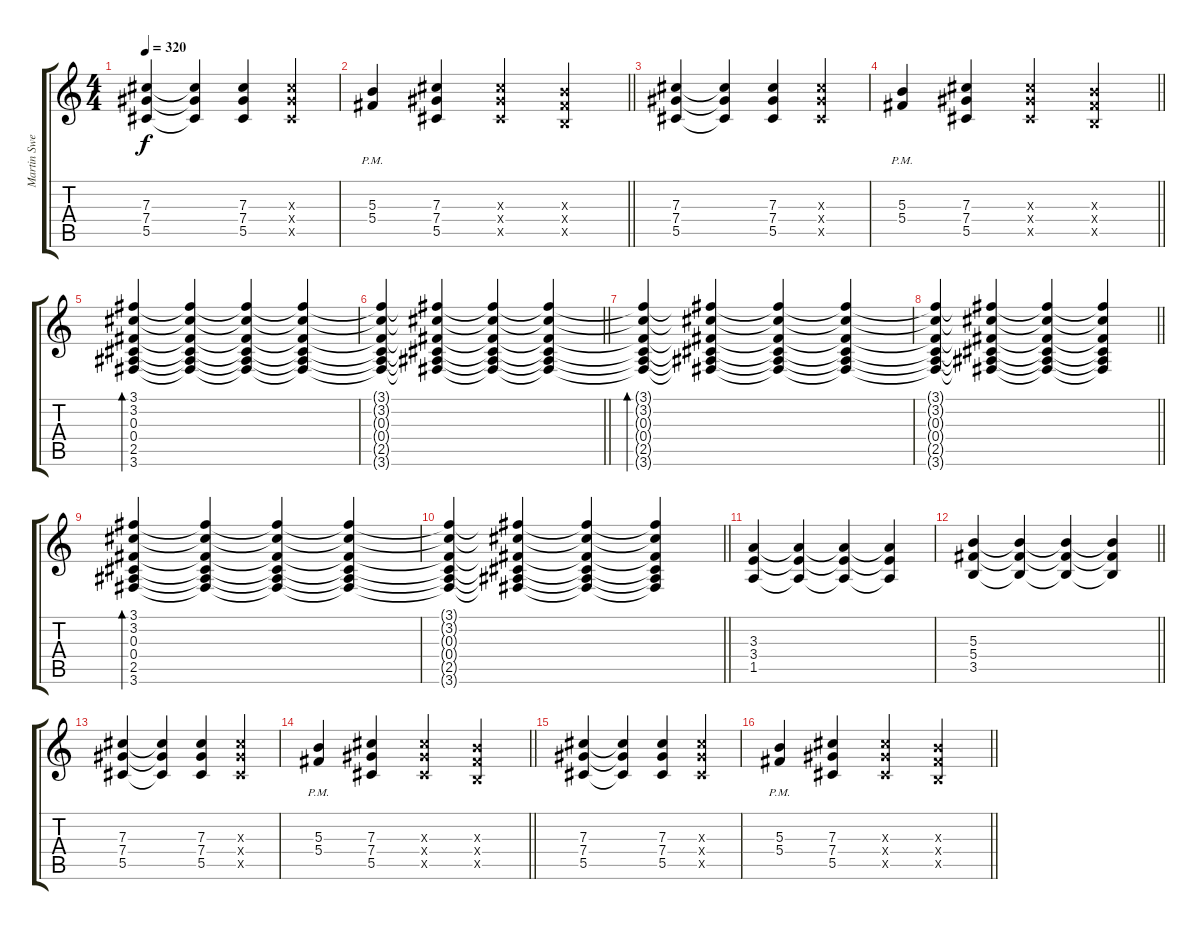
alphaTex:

\track ("Martin Sweet (Dist Guitar)" "Martin Swe") {instrument overdrivenguitar}
\staff {score tabs}
\tuning (Eb4 Bb3 Gb3 Db3 Ab2 Eb2) {hide}
\ts (4 4)
\tempo 320
\clef g2
\ks c
(7.3 7.4 5.5).4{dy f} (7.3{t} 7.4{t} 5.5{t}).4 (7.3 7.4 5.5).4 (7.3{x} 7.4{x} 5.5{x}).4 |
\barLineRight lightlight
(5.3 5.4{pm}).4 (7.3 7.4 5.5).4 (7.3{x} 7.4{x} 5.5{x}).4 (5.3{x} 5.4{x} 3.5{x}).4 |
(7.3 7.4 5.5).4 (7.3{t} 7.4{t} 5.5{t}).4 (7.3 7.4 5.5).4 (7.3{x} 7.4{x} 5.5{x}).4 |
\barLineRight lightlight
(5.3 5.4{pm}).4 (7.3 7.4 5.5).4 (7.3{x} 7.4{x} 5.5{x}).4 (5.3{x} 5.4{x} 3.5{x}).4 |
(3.1 3.2 0.3 0.4 2.5 3.6).4{bd 120} (3.1{t} 3.2{t} 0.3{t} 0.4{t} 2.5{t} 3.6{t}).4 (3.1{t} 3.2{t} 0.3{t} 0.4{t} 2.5{t} 3.6{t}).4 (3.1{t} 3.2{t} 0.3{t} 0.4{t} 2.5{t} 3.6{t}).4 |
\barLineRight lightlight
(3.1{t} 3.2{t} 0.3{t} 0.4{t} 2.5{t} 3.6{t}).4 (3.1{t} 3.2{t} 0.3{t} 0.4{t} 2.5{t} 3.6{t}).4 (3.1{t} 3.2{t} 0.3{t} 0.4{t} 2.5{t} 3.6{t}).4 (3.1{t} 3.2{t} 0.3{t} 0.4{t} 2.5{t} 3.6{t}).4 |
(3.1{t} 3.2{t} 0.3{t} 0.4{t} 2.5{t} 3.6{t}).4{bd 480} (3.1{t} 3.2{t} 0.3{t} 0.4{t} 2.5{t} 3.6{t}).4 (3.1{t} 3.2{t} 0.3{t} 0.4{t} 2.5{t} 3.6{t}).4 (3.1{t} 3.2{t} 0.3{t} 0.4{t} 2.5{t} 3.6{t}).4 |
\barLineRight lightlight
(3.1{t} 3.2{t} 0.3{t} 0.4{t} 2.5{t} 3.6{t}).4 (3.1{t} 3.2{t} 0.3{t} 0.4{t} 2.5{t} 3.6{t}).4 (3.1{t} 3.2{t} 0.3{t} 0.4{t} 2.5{t} 3.6{t}).4 (3.1{t} 3.2{t} 0.3{t} 0.4{t} 2.5{t} 3.6{t}).4 |
(3.1 3.2 0.3 0.4 2.5 3.6).4{bd 120} (3.1{t} 3.2{t} 0.3{t} 0.4{t} 2.5{t} 3.6{t}).4 (3.1{t} 3.2{t} 0.3{t} 0.4{t} 2.5{t} 3.6{t}).4 (3.1{t} 3.2{t} 0.3{t} 0.4{t} 2.5{t} 3.6{t}).4 |
\barLineRight lightlight
(3.1{t} 3.2{t} 0.3{t} 0.4{t} 2.5{t} 3.6{t}).4 (3.1{t} 3.2{t} 0.3{t} 0.4{t} 2.5{t} 3.6{t}).4 (3.1{t} 3.2{t} 0.3{t} 0.4{t} 2.5{t} 3.6{t}).4 (3.1{t} 3.2{t} 0.3{t} 0.4{t} 2.5{t} 3.6{t}).4 |
(3.3 3.4 1.5).4 (3.3{t} 3.4{t} 1.5{t}).4 (3.3{t} 3.4{t} 1.5{t}).4 (3.3{t} 3.4{t} 1.5{t}).4 |
\barLineRight lightlight
(5.3 5.4 3.5).4 (5.3{t} 5.4{t} 3.5{t}).4 (5.3{t} 5.4{t} 3.5{t}).4 (5.3{t} 5.4{t} 3.5{t}).4 |
(7.3 7.4 5.5).4 (7.3{t} 7.4{t} 5.5{t}).4 (7.3 7.4 5.5).4 (7.3{x} 7.4{x} 5.5{x}).4 |
\barLineRight lightlight
(5.3 5.4{pm}).4 (7.3 7.4 5.5).4 (7.3{x} 7.4{x} 5.5{x}).4 (5.3{x} 5.4{x} 3.5{x}).4 |
(7.3 7.4 5.5).4 (7.3{t} 7.4{t} 5.5{t}).4 (7.3 7.4 5.5).4 (7.3{x} 7.4{x} 5.5{x}).4 |
\barLineRight lightlight
(5.3 5.4{pm}).4 (7.3 7.4 5.5).4 (7.3{x} 7.4{x} 5.5{x}).4 (5.3{x} 5.4{x} 3.5{x}).4
